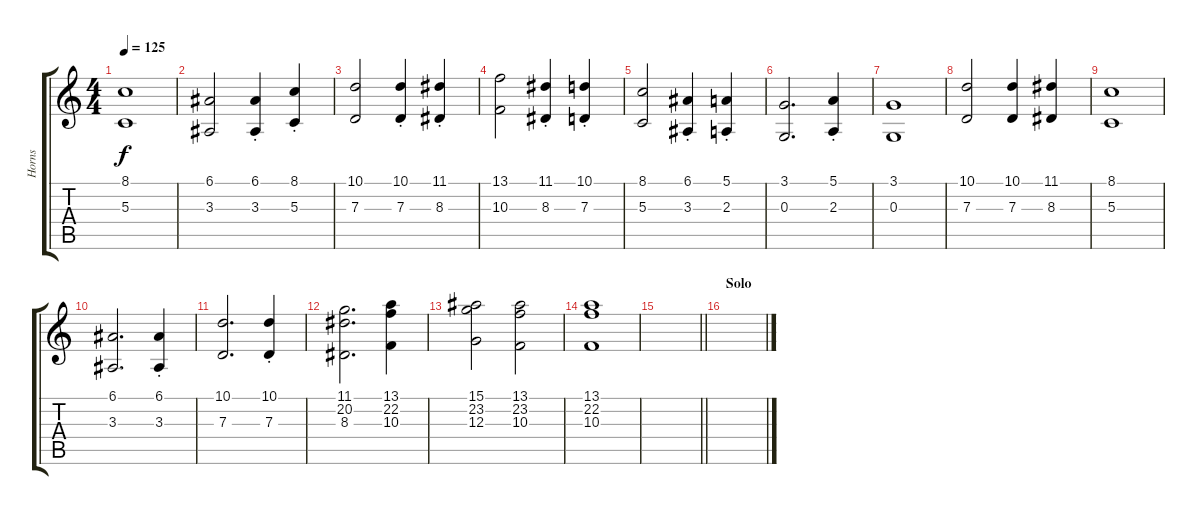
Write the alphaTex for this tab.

\track ("Horns" "Horns") {instrument trumpet}
\staff {score tabs}
\tuning (E4 B3 G3 D3 A2 E2) {hide}
\ts (4 4)
\tempo 125
\clef g2
\ks c
(8.1 5.3).1{dy f} |
(6.1 3.3).2 (6.1{st} 3.3{st}).4 (8.1{st} 5.3{st}).4 |
(10.1 7.3).2 (10.1{st} 7.3{st}).4 (11.1{st} 8.3{st}).4 |
(13.1 10.3).2 (11.1{st} 8.3{st}).4 (10.1{st} 7.3{st}).4 |
(8.1 5.3).2 (6.1{st} 3.3{st}).4 (5.1{st} 2.3{st}).4 |
(3.1 0.3).2{d} (5.1{st} 2.3{st}).4 |
(3.1 0.3).1 |
(10.1 7.3).2 (10.1 7.3).4 (11.1 8.3).4 |
(8.1 5.3).1 |
(6.1 3.3).2{d} (6.1{st} 3.3{st}).4 |
(10.1 7.3).2{d} (10.1{st} 7.3{st}).4 |
(11.1 20.2 8.3).2{d} (13.1 22.2 10.3).4 |
(15.1 23.2 12.3).2 (13.1 23.2 10.3).2 |
(13.1 22.2 10.3).1 |
\barLineRight lightlight
|
\section ("" "Solo")
